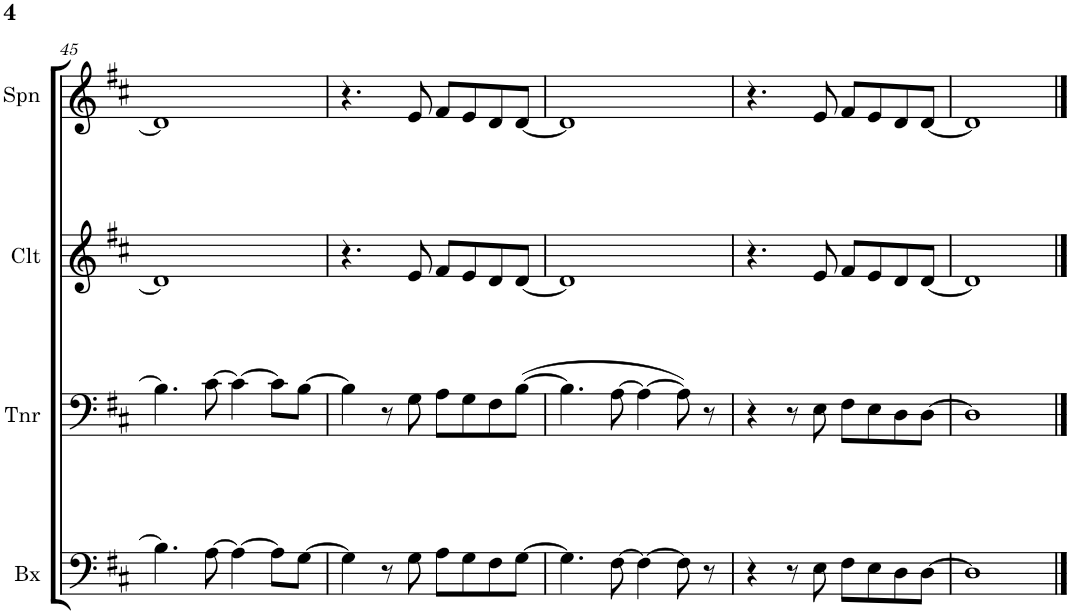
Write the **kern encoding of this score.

**kern	**kern	**kern	**kern
*part4	*part3	*part2	*part1
*staff4	*staff3	*staff2	*staff1
*I"Baixo	*I"Tenor	*I"Contralto	*I"Soprano
*I'Bx	*I'Tnr	*I'Clt	*I'Spn
!!LO:PB:g=z
*clefF4	*clefF4	*clefG2	*clefG2
*k[f#c#]	*k[f#c#]	*k[f#c#]	*k[f#c#]
*M4/4	*M4/4	*M4/4	*M4/4
*met(c)	*met(c)	*met(c)	*met(c)
=45	=45	=45	=45
4.B\]	4.B\]	1d]	1d]
[8A\	[8c#\	.	.
4A\_	4c#\_	.	.
8A\L]	8c#\L]	.	.
[8G\J	[8B\J	.	.
=46	=46	=46	=46
4G\]	4B\]	4.r	4.r
8r	8r	.	.
8G\	8G\	8e/	8e/
8A\L	8A\L	8f#/L	8f#/L
8G\	8G\	8e/	8e/
8F#\	8F#\	8d/	8d/
[8G\J	([8B\J	[8d/J	[8d/J
=47	=47	=47	=47
4.G\]	4.B\]	1d]	1d]
[8F#\	[8A\	.	.
4F#\_	4A\_	.	.
8F#\]	8A\])	.	.
8r	8r	.	.
=48	=48	=48	=48
4r	4r	4.r	4.r
8r	8r	.	.
8E\	8E\	8e/	8e/
8F#\L	8F#\L	8f#/L	8f#/L
8E\	8E\	8e/	8e/
8D\	8D\	8d/	8d/
[8D\J	[8D\J	[8d/J	[8d/J
=49	=49	=49	=49
1D]	1D]	1d]	1d]
==	==	==	==
*-	*-	*-	*-
